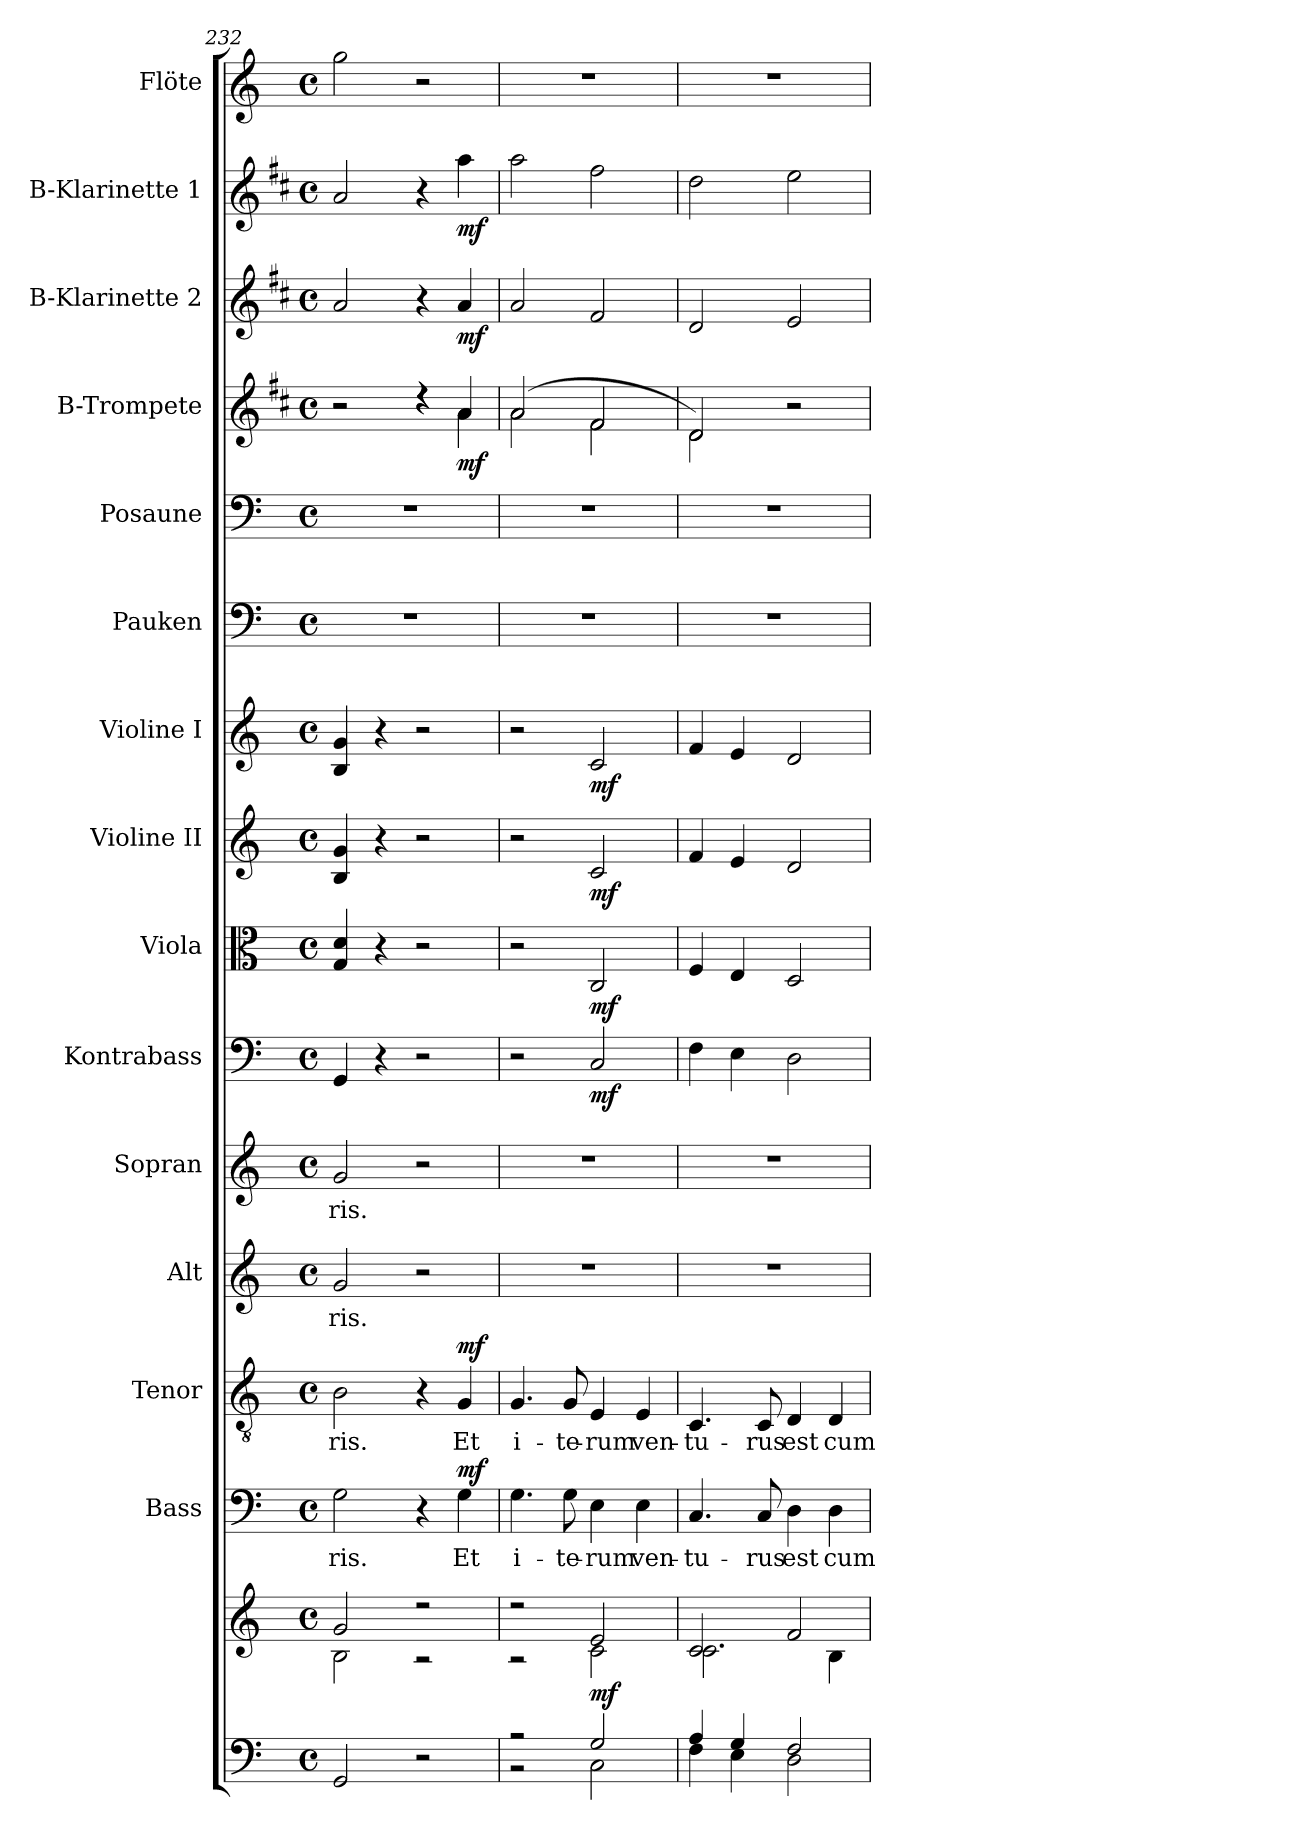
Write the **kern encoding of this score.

**kern	**kern	**dynam	**kern	**text	**dynam	**kern	**text	**dynam	**kern	**text	**kern	**text	**kern	**dynam	**kern	**dynam	**kern	**dynam	**kern	**dynam	**kern	**kern	**kern	**dynam	**kern	**dynam	**kern	**dynam	**kern
*part15	*part15	*part15	*part14	*part14	*part14	*part13	*part13	*part13	*part12	*part12	*part11	*part11	*part10	*part10	*part9	*part9	*part8	*part8	*part7	*part7	*part6	*part5	*part4	*part4	*part3	*part3	*part2	*part2	*part1
*staff16	*staff15	*staff15/16	*staff14	*staff14	*staff14	*staff13	*staff13	*staff13	*staff12	*staff12	*staff11	*staff11	*staff10	*staff10	*staff9	*staff9	*staff8	*staff8	*staff7	*staff7	*staff6	*staff5	*staff4	*staff4	*staff3	*staff3	*staff2	*staff2	*staff1
*	*	*	*I"Bass	*	*	*I"Tenor	*	*	*I"Alt	*	*I"Sopran	*	*I"Kontrabass	*	*I"Viola	*	*I"Violine II	*	*I"Violine I	*	*I"Pauken	*I"Posaune	*I"B-Trompete	*	*I"B-Klarinette 2	*	*I"B-Klarinette 1	*	*I"Flöte
*	*	*	*I'B.	*	*	*I'T.	*	*	*I'A.	*	*I'S.	*	*I'Kb.	*	*I'Vla.	*	*I'Vl. II	*	*I'Vl. I	*	*I'Pk.	*I'Pos.	*I'B Trp.	*	*I'B Kl. 2	*	*I'B Kl. 1	*	*I'Fl.
*clefF4	*clefG2	*	*clefF4	*	*	*clefGv2	*	*	*clefG2	*	*clefG2	*	*clefF4	*	*clefC3	*	*clefG2	*	*clefG2	*	*clefF4	*clefF4	*clefG2	*	*clefG2	*	*clefG2	*	*clefG2
*	*	*	*	*	*	*	*	*	*	*	*	*	*ITrd7c12	*	*	*	*	*	*	*	*	*	*ITrd1c2	*	*ITrd1c2	*	*ITrd1c2	*	*
*k[]	*k[]	*	*k[]	*	*	*k[]	*	*	*k[]	*	*k[]	*	*k[]	*	*k[]	*	*k[]	*	*k[]	*	*k[]	*k[]	*k[]	*	*k[]	*	*k[]	*	*k[]
*C:	*C:	*	*C:	*	*	*C:	*	*	*C:	*	*C:	*	*C:	*	*C:	*	*C:	*	*C:	*	*C:	*C:	*C:	*	*C:	*	*C:	*	*C:
*M4/4	*M4/4	*	*M4/4	*	*	*M4/4	*	*	*M4/4	*	*M4/4	*	*M4/4	*	*M4/4	*	*M4/4	*	*M4/4	*	*M4/4	*M4/4	*M4/4	*	*M4/4	*	*M4/4	*	*M4/4
*met(c)	*met(c)	*	*met(c)	*	*	*met(c)	*	*	*met(c)	*	*met(c)	*	*met(c)	*	*met(c)	*	*met(c)	*	*met(c)	*	*met(c)	*met(c)	*met(c)	*	*met(c)	*	*met(c)	*	*met(c)
=232	=232	=232	=232	=232	=232	=232	=232	=232	=232	=232	=232	=232	=232	=232	=232	=232	=232	=232	=232	=232	=232	=232	=232	=232	=232	=232	=232	=232	=232
*	*^	*	*	*	*	*	*	*	*	*	*	*	*	*	*	*	*	*	*	*	*	*	*	*	*	*	*	*	*
!	!	!	!	!	!LO:LY:b	!	!	!LO:LY:b	!	!	!LO:LY:b	!	!LO:LY:b	!	!	!	!	!	!	!	!	!	!	!	!	!	!	!	!	!
*	*	*	*	*	*	*	*	*	*	*	*	*	*	*	*	*	*	*	*	*	*	*	*	*^	*	*	*	*	*	*
2GG/	2g/	2B\	.	2G\	-ris.	.	2B\	-ris.	.	2g/	-ris.	2g/	-ris.	4GGG/	.	4G/ 4d/	.	4B/ 4g/	.	4B/ 4g/	.	1r	1r	2rcc	2rcc	.	2g/	.	2g/	.	2gg\
.	.	.	.	.	.	.	.	.	.	.	.	.	.	4r	.	4r	.	4r	.	4r	.	.	.	.	.	.	.	.	.	.	.
2r	2r	2r	.	4r	.	.	4r	.	.	2r	.	2r	.	2r	.	2r	.	2r	.	2r	.	.	.	4rcc	4rcc	.	4r	.	4r	.	2r
!	!	!	!	!	!LO:LY:b	!LO:DY:a	!	!LO:LY:b	!LO:DY:a	!	!	!	!	!	!	!	!	!	!	!	!	!	!	!	!	!LO:DY:b	!	!LO:DY:b	!	!LO:DY:b	!
.	.	.	.	4G\	Et	mf	4G/	Et	mf	.	.	.	.	.	.	.	.	.	.	.	.	.	.	4g/	4g\	mf	4g/	mf	4gg\	mf	.
=233	=233	=233	=233	=233	=233	=233	=233	=233	=233	=233	=233	=233	=233	=233	=233	=233	=233	=233	=233	=233	=233	=233	=233	=233	=233	=233	=233	=233	=233	=233	=233
*^	*	*	*	*	*	*	*	*	*	*	*	*	*	*	*	*	*	*	*	*	*	*	*	*	*	*	*	*	*	*	*
!	!	!	!	!	!	!LO:LY:b	!	!	!LO:LY:b	!	!	!	!	!	!	!	!	!	!	!	!	!	!	!	!	!	!	!	!	!	!	!
2r	2r	2r	2r	.	4.G\	i-	.	4.G/	i-	.	1r	.	1r	.	2r	.	2r	.	2r	.	2r	.	1r	1r	(2g/	2g\	.	2g/	.	2gg\	.	1r
!	!	!	!	!	!	!LO:LY:b	!	!	!LO:LY:b	!	!	!	!	!	!	!	!	!	!	!	!	!	!	!	!	!	!	!	!	!	!	!
.	.	.	.	.	8G\	-te-	.	8G/	-te-	.	.	.	.	.	.	.	.	.	.	.	.	.	.	.	.	.	.	.	.	.	.	.
!	!	!	!	!LO:DY:b	!	!LO:LY:b	!	!	!LO:LY:b	!	!	!	!	!	!	!LO:DY:b	!	!LO:DY:b	!	!LO:DY:b	!	!LO:DY:b	!	!	!	!	!	!	!	!	!	!
2G/	2C\	2e/	2c\	mf	4E\	-rum	.	4E/	-rum	.	.	.	.	.	2CC/	mf	2C/	mf	2c/	mf	2c/	mf	.	.	2e/	2e\	.	2e/	.	2ee\	.	.
!	!	!	!	!	!	!LO:LY:b	!	!	!LO:LY:b	!	!	!	!	!	!	!	!	!	!	!	!	!	!	!	!	!	!	!	!	!	!	!
.	.	.	.	.	4E\	ven-	.	4E/	ven-	.	.	.	.	.	.	.	.	.	.	.	.	.	.	.	.	.	.	.	.	.	.	.
=234	=234	=234	=234	=234	=234	=234	=234	=234	=234	=234	=234	=234	=234	=234	=234	=234	=234	=234	=234	=234	=234	=234	=234	=234	=234	=234	=234	=234	=234	=234	=234	=234
!	!	!	!	!	!	!LO:LY:b	!	!	!LO:LY:b	!	!	!	!	!	!	!	!	!	!	!	!	!	!	!	!	!	!	!	!	!	!	!
4A/	4F\	2c/	2.c\	.	4.C/	-tu-	.	4.C/	-tu-	.	1r	.	1r	.	4FF\	.	4F/	.	4f/	.	4f/	.	1r	1r	2c/)	2c\	.	2c/	.	2cc\	.	1r
4G/	4E\	.	.	.	.	.	.	.	.	.	.	.	.	.	4EE\	.	4E/	.	4e/	.	4e/	.	.	.	.	.	.	.	.	.	.	.
!	!	!	!	!	!	!LO:LY:b	!	!	!LO:LY:b	!	!	!	!	!	!	!	!	!	!	!	!	!	!	!	!	!	!	!	!	!	!	!
.	.	.	.	.	8C/	-rus	.	8C/	-rus	.	.	.	.	.	.	.	.	.	.	.	.	.	.	.	.	.	.	.	.	.	.	.
!	!	!	!	!	!	!LO:LY:b	!	!	!LO:LY:b	!	!	!	!	!	!	!	!	!	!	!	!	!	!	!	!	!	!	!	!	!	!	!
2F/	2D\	2f/	.	.	4D\	est	.	4D/	est	.	.	.	.	.	2DD\	.	2D/	.	2d/	.	2d/	.	.	.	2rcc	2rcc	.	2d/	.	2dd\	.	.
!	!	!	!	!	!	!LO:LY:b	!	!	!LO:LY:b	!	!	!	!	!	!	!	!	!	!	!	!	!	!	!	!	!	!	!	!	!	!	!
.	.	.	4B\	.	4D\	cum	.	4D/	cum	.	.	.	.	.	.	.	.	.	.	.	.	.	.	.	.	.	.	.	.	.	.	.
*v	*v	*	*	*	*	*	*	*	*	*	*	*	*	*	*	*	*	*	*	*	*	*	*	*	*v	*v	*	*	*	*	*	*
*	*v	*v	*	*	*	*	*	*	*	*	*	*	*	*	*	*	*	*	*	*	*	*	*	*	*	*	*	*	*	*
=	=	=	=	=	=	=	=	=	=	=	=	=	=	=	=	=	=	=	=	=	=	=	=	=	=	=	=	=	=
*-	*-	*-	*-	*-	*-	*-	*-	*-	*-	*-	*-	*-	*-	*-	*-	*-	*-	*-	*-	*-	*-	*-	*-	*-	*-	*-	*-	*-	*-
